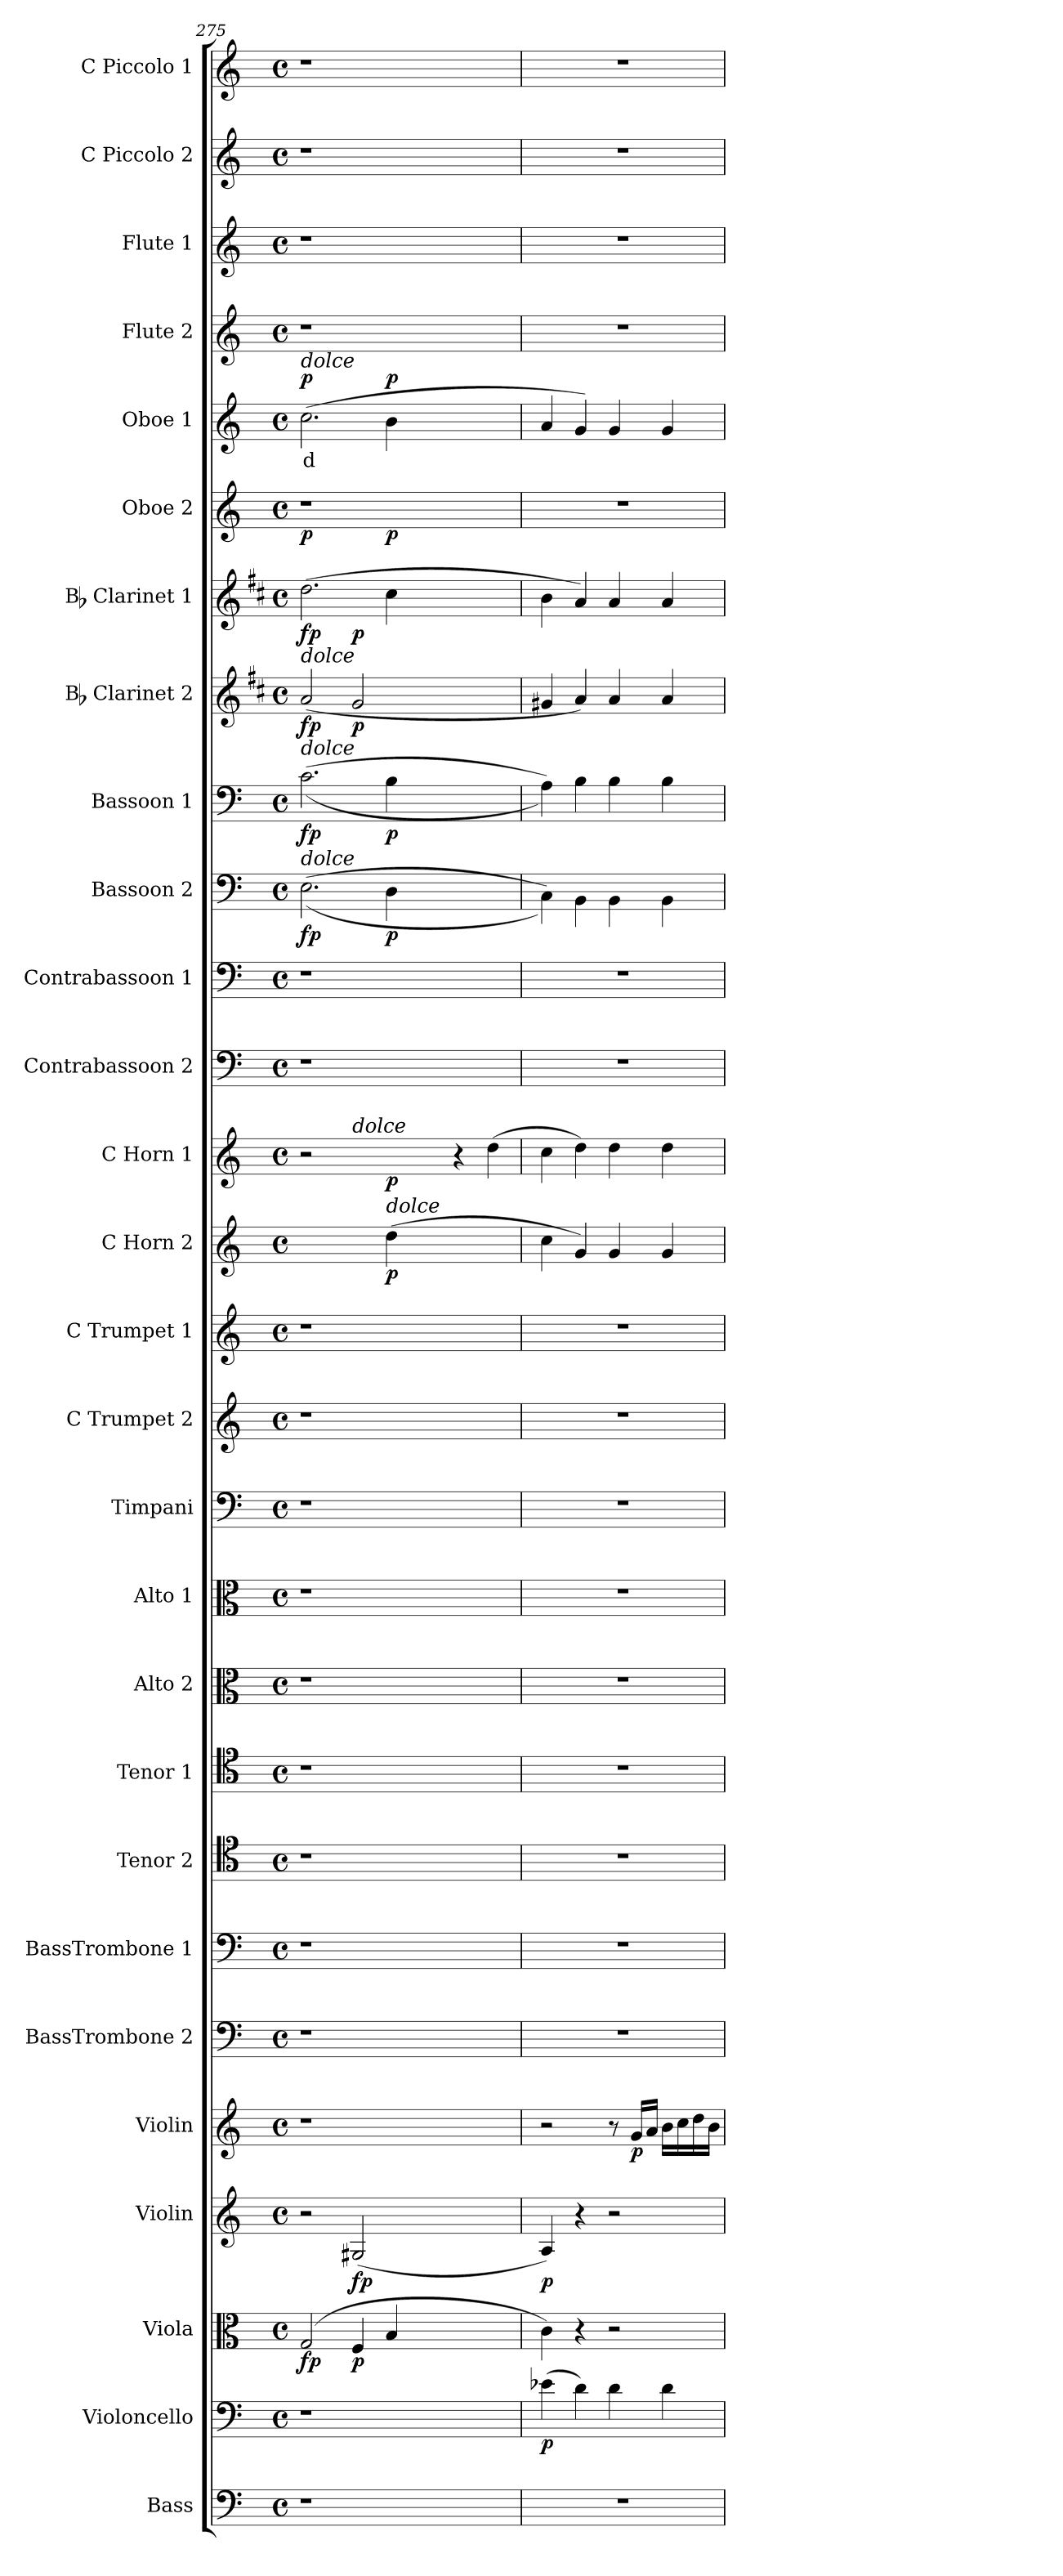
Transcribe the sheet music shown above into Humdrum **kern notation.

**kern	**kern	**dynam	**kern	**dynam	**kern	**dynam	**kern	**dynam	**kern	**kern	**kern	**kern	**kern	**kern	**kern	**kern	**kern	**kern	**dynam	**kern	**dynam	**kern	**kern	**kern	**dynam	**kern	**dynam	**kern	**dynam	**kern	**dynam	**kern	**dynam	**kern	**text	**dynam	**kern	**kern	**kern	**kern
*part28	*part27	*part27	*part26	*part26	*part25	*part25	*part24	*part24	*part23	*part22	*part21	*part20	*part19	*part18	*part17	*part16	*part15	*part14	*part14	*part13	*part13	*part12	*part11	*part10	*part10	*part9	*part9	*part8	*part8	*part7	*part7	*part6	*part6	*part5	*part5	*part5	*part4	*part3	*part2	*part1
*staff28	*staff27	*staff27	*staff26	*staff26	*staff25	*staff25	*staff24	*staff24	*staff23	*staff22	*staff21	*staff20	*staff19	*staff18	*staff17	*staff16	*staff15	*staff14	*staff14	*staff13	*staff13	*staff12	*staff11	*staff10	*staff10	*staff9	*staff9	*staff8	*staff8	*staff7	*staff7	*staff6	*staff6	*staff5	*staff5	*staff5	*staff4	*staff3	*staff2	*staff1
*I"Bass	*I"Violoncello	*	*I"Viola	*	*I"Violin	*	*I"Violin	*	*I"BassTrombone 2	*I"BassTrombone 1	*I"Tenor 2	*I"Tenor 1	*I"Alto 2	*I"Alto 1	*I"Timpani	*I"C Trumpet 2	*I"C Trumpet 1	*I"C Horn 2	*	*I"C Horn 1	*	*I"Contrabassoon 2	*I"Contrabassoon 1	*I"Bassoon 2	*	*I"Bassoon 1	*	*I"Bb Clarinet 2	*	*I"Bb Clarinet 1	*	*I"Oboe 2	*	*I"Oboe 1	*	*	*I"Flute 2	*I"Flute 1	*I"C Piccolo 2	*I"C Piccolo 1
*I'B	*I'Vc	*	*I'Vla	*	*I'Vln	*	*I'Vln	*	*I'BTrb 2	*I'BTrb 1	*I'T 2	*I'T 1	*I'A 2	*I'A 1	*I'Timp	*I'Tpt 2	*I'Tpt 1	*I'Hn 2	*	*I'Hn 1	*	*I'C Bsn 2	*I'C Bsn 1	*I'Bsn 2	*	*I'Bsn 1	*	*I'Cl 2	*	*I'Cl 1	*	*I'Ob 2	*	*I'Ob 1	*	*	*I'Fl 2	*I'Fl 1	*I'Picc 2	*I'Picc 1
*clefF4	*clefF4	*	*clefC3	*	*clefG2	*	*clefG2	*	*clefF4	*clefF4	*clefC4	*clefC4	*clefC3	*clefC3	*clefF4	*clefG2	*clefG2	*clefG2	*	*clefG2	*	*clefF4	*clefF4	*clefF4	*	*clefF4	*	*clefG2	*	*clefG2	*	*clefG2	*	*clefG2	*	*	*clefG2	*clefG2	*clefG2	*clefG2
*ITrd7c12	*	*	*	*	*	*	*	*	*	*	*	*	*	*	*	*	*	*ITrd7c12	*	*ITrd7c12	*	*ITrd7c12	*ITrd7c12	*	*	*	*	*ITrd1c2	*	*ITrd1c2	*	*	*	*	*	*	*	*	*ITrd-7c-12	*ITrd-7c-12
*k[]	*k[]	*	*k[]	*	*k[]	*	*k[]	*	*k[]	*k[]	*k[]	*k[]	*k[]	*k[]	*k[]	*k[]	*k[]	*k[]	*	*k[]	*	*k[]	*k[]	*k[]	*	*k[]	*	*k[]	*	*k[]	*	*k[]	*	*k[]	*	*	*k[]	*k[]	*k[]	*k[]
*M4/4	*M4/4	*	*M4/4	*	*M4/4	*	*M4/4	*	*M4/4	*M4/4	*M4/4	*M4/4	*M4/4	*M4/4	*M4/4	*M4/4	*M4/4	*M4/4	*	*M4/4	*	*M4/4	*M4/4	*M4/4	*	*M4/4	*	*M4/4	*	*M4/4	*	*M4/4	*	*M4/4	*	*	*M4/4	*M4/4	*M4/4	*M4/4
*met(c)	*met(c)	*	*met(c)	*	*met(c)	*	*met(c)	*	*met(c)	*met(c)	*met(c)	*met(c)	*met(c)	*met(c)	*met(c)	*met(c)	*met(c)	*met(c)	*	*met(c)	*	*met(c)	*met(c)	*met(c)	*	*met(c)	*	*met(c)	*	*met(c)	*	*met(c)	*	*met(c)	*	*	*met(c)	*met(c)	*met(c)	*met(c)
=275	=275	=275	=275	=275	=275	=275	=275	=275	=275	=275	=275	=275	=275	=275	=275	=275	=275	=275	=275	=275	=275	=275	=275	=275	=275	=275	=275	=275	=275	=275	=275	=275	=275	=275	=275	=275	=275	=275	=275	=275
!	!	!	!	!	!	!	!	!	!	!	!	!	!	!	!	!	!	!	!	!	!	!	!	!	!	!	!	!	!	!	!	!	!	!LO:TX:a:i:t=dolce	!	!	!	!	!	!
!	!	!	!	!	!	!	!	!	!	!	!	!	!	!	!	!	!	!	!	!	!	!	!	!	!	!	!	!	!	!	!	!LO:TX:a:i:t=dolce	!	!	!	!	!	!	!	!
!	!	!	!	!	!	!	!	!	!	!	!	!	!	!	!	!	!	!	!	!	!	!	!	!	!	!	!	!	!	!LO:TX:a:i:t=dolce	!	!	!	!	!	!	!	!	!	!
!	!	!	!	!	!	!	!	!	!	!	!	!	!	!	!	!	!	!	!	!	!	!	!	!	!	!	!	!LO:TX:a:i:t=dolce	!	!	!	!	!	!	!	!	!	!	!	!
!	!	!	!	!	!	!	!	!	!	!	!	!	!	!	!	!	!	!	!	!	!	!	!	!	!	!LO:TX:a:i:t=dolce	!	!	!	!	!	!	!	!	!	!	!	!	!	!
!	!	!	!	!	!	!	!	!	!	!	!	!	!	!	!	!	!	!	!	!	!	!	!	!LO:TX:a:i:t=dolce	!	!	!	!	!	!	!	!	!	!	!	!	!	!	!	!
!	!	!	!	!LO:DY:b	!	!	!	!	!	!	!	!	!	!	!	!	!	!	!	!	!	!	!	!	!LO:DY:b	!	!LO:DY:b	!	!LO:DY:b	!	!LO:DY:b	!	!LO:DY:b	!	!LO:LY:b	!LO:DY:b	!	!	!	!
*	*	*	*	*	*	*	*	*	*	*	*	*	*	*	*	*	*	*	*	*^	*	*	*	*	*	*	*	*	*	*^	*	*^	*	*	*	*	*	*	*	*
1r	1r	.	(2G	fp	2r	.	1r	.	1r	1r	1r	1r	1r	1r	1r	1r	1r	2.ryy	.	2r	2.ryy	.	1r	1r	((2.E\	fp	((2.c\	fp	(2g	fp	(2.cc	2ryy	fp	1r	2.ryy	p	(2.cc	d	p	1r	1r	1r	1r
!	!	!	!	!	!	!	!	!	!	!	!	!	!	!	!	!	!	!	!	!LO:TX:a:i:t=dolce	!	!	!	!	!	!	!	!	!	!	!	!	!	!	!	!	!	!	!	!	!	!	!
!	!	!	!	!LO:DY:b	!	!LO:DY:b	!	!	!	!	!	!	!	!	!	!	!	!	!	!	!	!	!	!	!	!	!	!	!	!LO:DY:b	!	!	!LO:DY:b	!	!	!	!	!	!	!	!	!	!
.	.	.	4F	p	(2G#X	fp	.	.	.	.	.	.	.	.	.	.	.	.	.	2.ryy	.	.	.	.	.	.	.	.	2f	p	.	1ryy	p	.	.	.	.	.	.	.	.	.	.
!	!	!	!	!	!	!	!	!	!	!	!	!	!	!	!	!	!	!LO:TX:a:i:t=dolce	!	!	!	!	!	!	!	!	!	!	!	!	!	!	!	!	!	!	!	!	!	!	!	!	!
!	!	!	!	!	!	!	!	!	!	!	!	!	!	!	!	!	!	!	!LO:DY:b	!	!	!LO:DY:b	!	!	!	!LO:DY:b	!	!LO:DY:b	!	!	!	!	!	!	!	!LO:DY:b	!	!	!LO:DY:b	!	!	!	!
.	.	.	4B	.	.	.	.	.	.	.	.	.	.	.	.	.	.	(4d	p	.	1ryy	p	.	.	4D\	p	4B\	p	.	.	4b	.	.	.	1ryy	p	4b	.	p	.	.	.	.
2.ryy	2.ryy	.	2.ryy	.	2.ryy	.	2.ryy	.	2.ryy	2.ryy	2.ryy	2.ryy	2.ryy	2.ryy	2.ryy	2.ryy	2.ryy	2.ryy	.	.	.	.	2.ryy	2.ryy	2.ryy	.	2.ryy	.	2.ryy	.	2.ryy	.	.	2.ryy	.	.	2.ryy	.	.	2.ryy	2.ryy	2.ryy	2.ryy
.	.	.	.	.	.	.	.	.	.	.	.	.	.	.	.	.	.	.	.	4r	.	.	.	.	.	.	.	.	.	.	.	.	.	.	.	.	.	.	.	.	.	.	.
.	.	.	.	.	.	.	.	.	.	.	.	.	.	.	.	.	.	.	.	(4d	.	.	.	.	.	.	.	.	.	.	.	4ryy	.	.	.	.	.	.	.	.	.	.	.
!!LO:PB:g=z
=276	=276	=276	=276	=276	=276	=276	=276	=276	=276	=276	=276	=276	=276	=276	=276	=276	=276	=276	=276	=276	=276	=276	=276	=276	=276	=276	=276	=276	=276	=276	=276	=276	=276	=276	=276	=276	=276	=276	=276	=276	=276	=276	=276
!	!	!LO:DY:b	!	!	!	!LO:DY:b	!	!	!	!	!	!	!	!	!	!	!	!	!	!	!	!	!	!	!	!	!	!	!	!	!	!	!	!	!	!	!	!	!	!	!	!	!
*	*	*	*	*	*	*	*	*	*	*	*	*	*	*	*	*	*	*	*	*	*	*	*	*	*	*	*	*	*	*	*v	*v	*	*	*	*	*	*	*	*	*	*	*
*	*	*	*	*	*	*	*	*	*	*	*	*	*	*	*	*	*	*	*	*v	*v	*	*	*	*	*	*	*	*	*	*	*	*v	*v	*	*	*	*	*	*	*	*
1r	(4e-X	p	4c)	.	4A)	p	2r	.	1r	1r	1r	1r	1r	1r	1r	1r	1r	4c	.	4c	.	1r	1r	4C\))	.	4A\))	.	4f#X	.	4a	.	1r	.	4a	.	.	1r	1r	1r	1r
.	4d)	.	4r	.	4r	.	.	.	.	.	.	.	.	.	.	.	.	4G)	.	4d)	.	.	.	4BB\	.	4B\	.	4g)	.	4g)	.	.	.	4g)	.	.	.	.	.	.
.	4d	.	2r	.	2r	.	8r	.	.	.	.	.	.	.	.	.	.	4G	.	4d	.	.	.	4BB\	.	4B\	.	4g	.	4g	.	.	.	4g	.	.	.	.	.	.
!	!	!	!	!	!	!	!	!LO:DY:b	!	!	!	!	!	!	!	!	!	!	!	!	!	!	!	!	!	!	!	!	!	!	!	!	!	!	!	!	!	!	!	!
.	.	.	.	.	.	.	16gLL	p	.	.	.	.	.	.	.	.	.	.	.	.	.	.	.	.	.	.	.	.	.	.	.	.	.	.	.	.	.	.	.	.
.	.	.	.	.	.	.	16aJJ	.	.	.	.	.	.	.	.	.	.	.	.	.	.	.	.	.	.	.	.	.	.	.	.	.	.	.	.	.	.	.	.	.
.	4d	.	.	.	.	.	16bLL	.	.	.	.	.	.	.	.	.	.	4G	.	4d	.	.	.	4BB\	.	4B\	.	4g	.	4g	.	.	.	4g	.	.	.	.	.	.
.	.	.	.	.	.	.	16cc	.	.	.	.	.	.	.	.	.	.	.	.	.	.	.	.	.	.	.	.	.	.	.	.	.	.	.	.	.	.	.	.	.
.	.	.	.	.	.	.	16dd	.	.	.	.	.	.	.	.	.	.	.	.	.	.	.	.	.	.	.	.	.	.	.	.	.	.	.	.	.	.	.	.	.
.	.	.	.	.	.	.	16bJJ	.	.	.	.	.	.	.	.	.	.	.	.	.	.	.	.	.	.	.	.	.	.	.	.	.	.	.	.	.	.	.	.	.
=	=	=	=	=	=	=	=	=	=	=	=	=	=	=	=	=	=	=	=	=	=	=	=	=	=	=	=	=	=	=	=	=	=	=	=	=	=	=	=	=
*-	*-	*-	*-	*-	*-	*-	*-	*-	*-	*-	*-	*-	*-	*-	*-	*-	*-	*-	*-	*-	*-	*-	*-	*-	*-	*-	*-	*-	*-	*-	*-	*-	*-	*-	*-	*-	*-	*-	*-	*-
